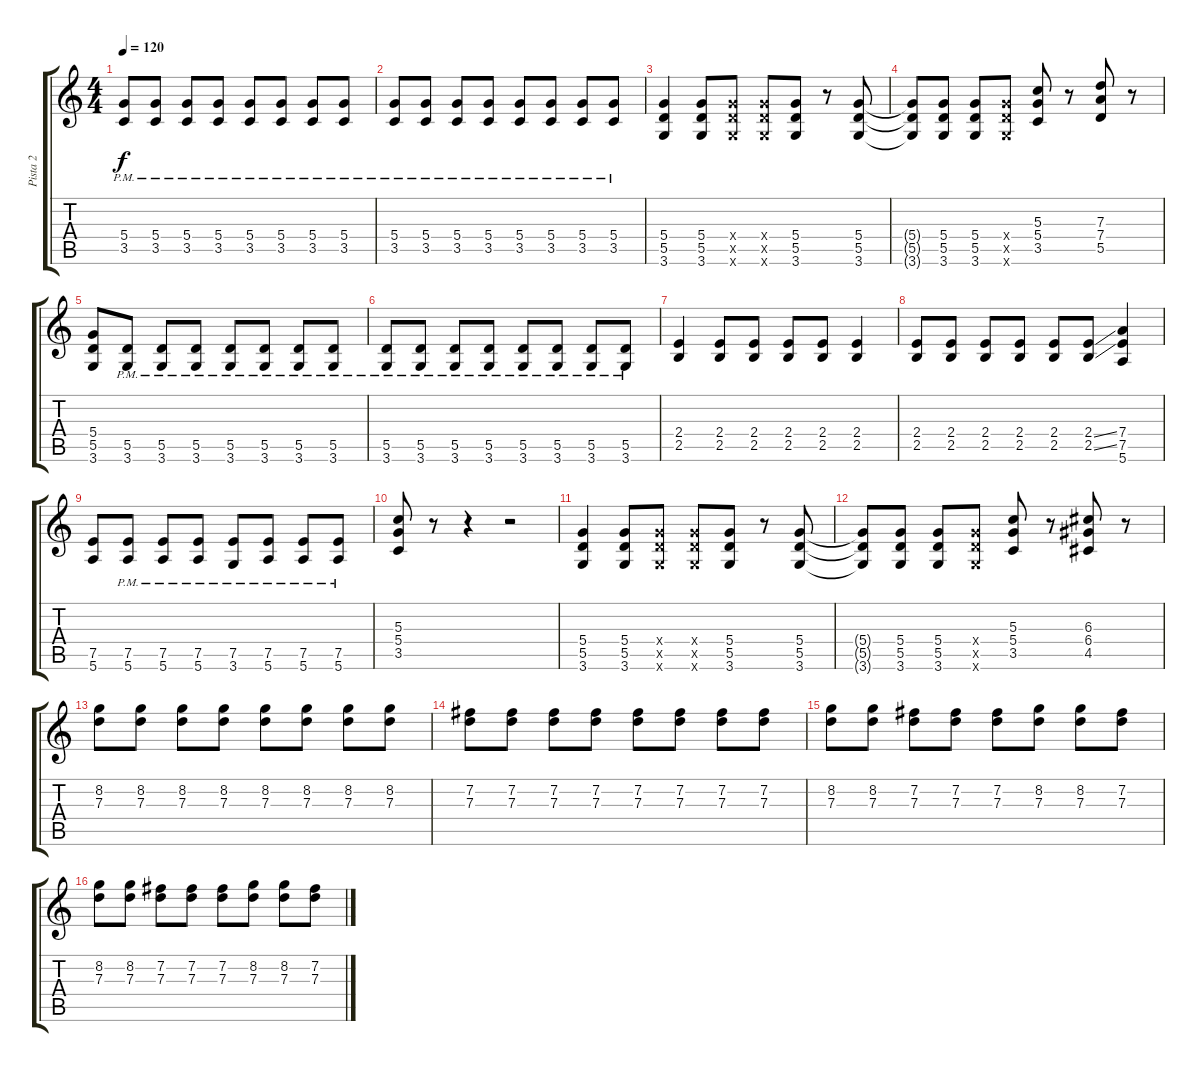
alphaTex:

\track ("Pista 2" "Pista 2") {instrument distortionguitar}
\staff {score tabs}
\tuning (E4 B3 G3 D3 A2 E2) {hide}
\ts (4 4)
\tempo 120
\clef g2
\ks c
(5.4{pm} 3.5{pm}).8{dy f} (5.4{pm} 3.5{pm}).8 (5.4{pm} 3.5{pm}).8 (5.4{pm} 3.5{pm}).8 (5.4{pm} 3.5{pm}).8 (5.4{pm} 3.5{pm}).8 (5.4{pm} 3.5{pm}).8 (5.4{pm} 3.5{pm}).8 |
(5.4{pm} 3.5{pm}).8 (5.4{pm} 3.5{pm}).8 (5.4{pm} 3.5{pm}).8 (5.4{pm} 3.5{pm}).8 (5.4{pm} 3.5{pm}).8 (5.4{pm} 3.5{pm}).8 (5.4{pm} 3.5{pm}).8 (5.4{pm} 3.5{pm}).8 |
(5.4 5.5 3.6).4 (5.4 5.5 3.6).8 (5.4{x} 5.5{x} 3.6{x}).8 (5.4{x} 5.5{x} 3.6{x}).8 (5.4 5.5 3.6).8 r.8 (5.4 5.5 3.6).8 |
(5.4{t} 5.5{t} 3.6{t}).8 (5.4 5.5 3.6).8 (5.4 5.5 3.6).8 (5.4{x} 5.5{x} 3.6{x}).8 (5.3 5.4 3.5).8 r.8 (7.3 7.4 5.5).8 r.8 |
(5.4 5.5 3.6).8 (5.5{pm} 3.6{pm}).8 (5.5{pm} 3.6{pm}).8 (5.5{pm} 3.6{pm}).8 (5.5{pm} 3.6{pm}).8 (5.5{pm} 3.6{pm}).8 (5.5{pm} 3.6{pm}).8 (5.5{pm} 3.6{pm}).8 |
(5.5{pm} 3.6{pm}).8 (5.5{pm} 3.6{pm}).8 (5.5{pm} 3.6{pm}).8 (5.5{pm} 3.6{pm}).8 (5.5{pm} 3.6{pm}).8 (5.5{pm} 3.6{pm}).8 (5.5{pm} 3.6{pm}).8 (5.5{pm} 3.6{pm}).8 |
(2.4 2.5).4 (2.4 2.5).8 (2.4 2.5).8 (2.4 2.5).8 (2.4 2.5).8 (2.4 2.5).4 |
(2.4 2.5).8 (2.4 2.5).8 (2.4 2.5).8 (2.4 2.5).8 (2.4 2.5).8 (2.4{ss} 2.5{ss}).8 (7.4 7.5 5.6).4 |
(7.5 5.6).8 (7.5{pm} 5.6{pm}).8 (7.5{pm} 5.6{pm}).8 (7.5{pm} 5.6{pm}).8 (7.5{pm} 3.6{pm}).8 (7.5{pm} 5.6{pm}).8 (7.5{pm} 5.6{pm}).8 (7.5{pm} 5.6{pm}).8 |
(5.3 5.4 3.5).8 r.8 r.4 r.2 |
(5.4 5.5 3.6).4 (5.4 5.5 3.6).8 (5.4{x} 5.5{x} 3.6{x}).8 (5.4{x} 5.5{x} 3.6{x}).8 (5.4 5.5 3.6).8 r.8 (5.4 5.5 3.6).8 |
(5.4{t} 5.5{t} 3.6{t}).8 (5.4 5.5 3.6).8 (5.4 5.5 3.6).8 (5.4{x} 5.5{x} 3.6{x}).8 (5.3 5.4 3.5).8 r.8 (6.3 6.4 4.5).8 r.8 |
(8.2 7.3).8 (8.2 7.3).8 (8.2 7.3).8 (8.2 7.3).8 (8.2 7.3).8 (8.2 7.3).8 (8.2 7.3).8 (8.2 7.3).8 |
(7.2 7.3).8 (7.2 7.3).8 (7.2 7.3).8 (7.2 7.3).8 (7.2 7.3).8 (7.2 7.3).8 (7.2 7.3).8 (7.2 7.3).8 |
(8.2 7.3).8 (8.2 7.3).8 (7.2 7.3).8 (7.2 7.3).8 (7.2 7.3).8 (8.2 7.3).8 (8.2 7.3).8 (7.2 7.3).8 |
(8.2 7.3).8 (8.2 7.3).8 (7.2 7.3).8 (7.2 7.3).8 (7.2 7.3).8 (8.2 7.3).8 (8.2 7.3).8 (7.2 7.3).8
